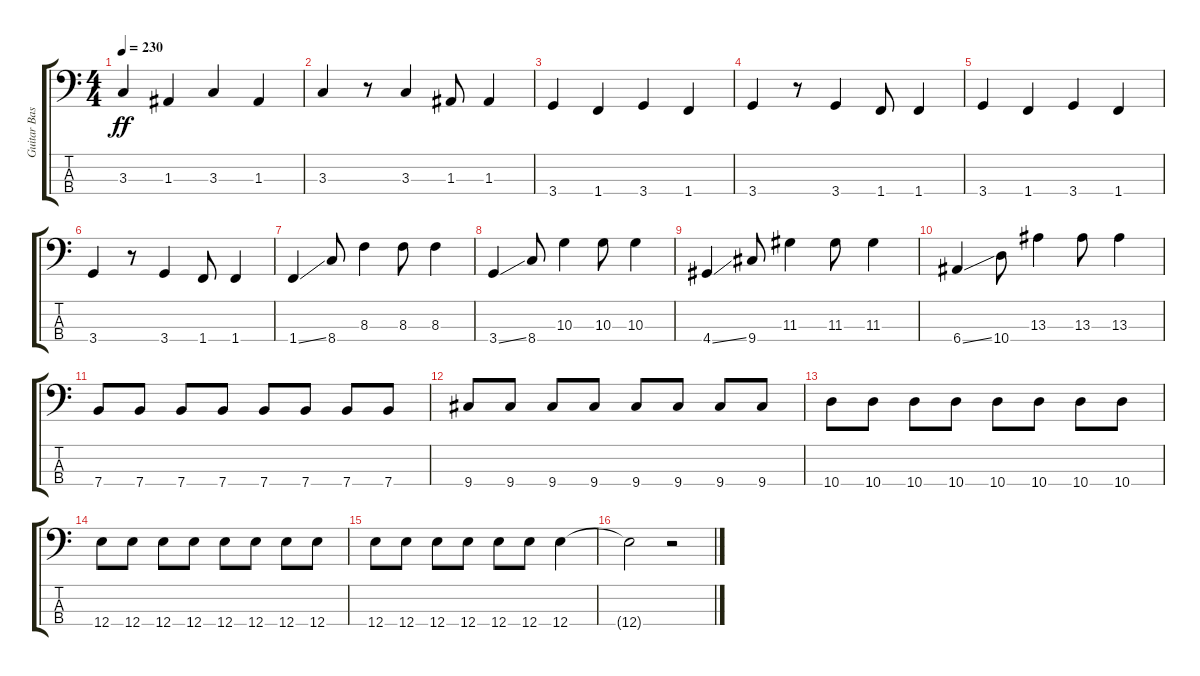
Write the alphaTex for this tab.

\track ("Guitar Bass : Akiyama Mio - Tan" "Guitar Bas") {instrument electricbasspick}
\staff {score tabs}
\tuning (G2 D2 A1 E1) {hide}
\ts (4 4)
\tempo 230
\clef f4
\ks c
3.3.4{dy ff} 1.3.4 3.3.4 1.3.4 |
3.3.4 r.8 3.3.4 1.3.8 1.3.4 |
3.4.4 1.4.4 3.4.4 1.4.4 |
3.4.4 r.8 3.4.4 1.4.8 1.4.4 |
3.4.4 1.4.4 3.4.4 1.4.4 |
3.4.4 r.8 3.4.4 1.4.8 1.4.4 |
1.4{ss}.4 8.4.8 8.3.4 8.3.8 8.3.4 |
3.4{ss}.4 8.4.8 10.3.4 10.3.8 10.3.4 |
4.4{ss}.4 9.4.8 11.3.4 11.3.8 11.3.4 |
6.4{ss}.4 10.4.8 13.3.4 13.3.8 13.3.4 |
7.4.8 7.4.8 7.4.8 7.4.8 7.4.8 7.4.8 7.4.8 7.4.8 |
9.4.8 9.4.8 9.4.8 9.4.8 9.4.8 9.4.8 9.4.8 9.4.8 |
10.4.8 10.4.8 10.4.8 10.4.8 10.4.8 10.4.8 10.4.8 10.4.8 |
12.4.8 12.4.8 12.4.8 12.4.8 12.4.8 12.4.8 12.4.8 12.4.8 |
12.4.8 12.4.8 12.4.8 12.4.8 12.4.8 12.4.8 12.4.4 |
12.4{t}.2 r.2
